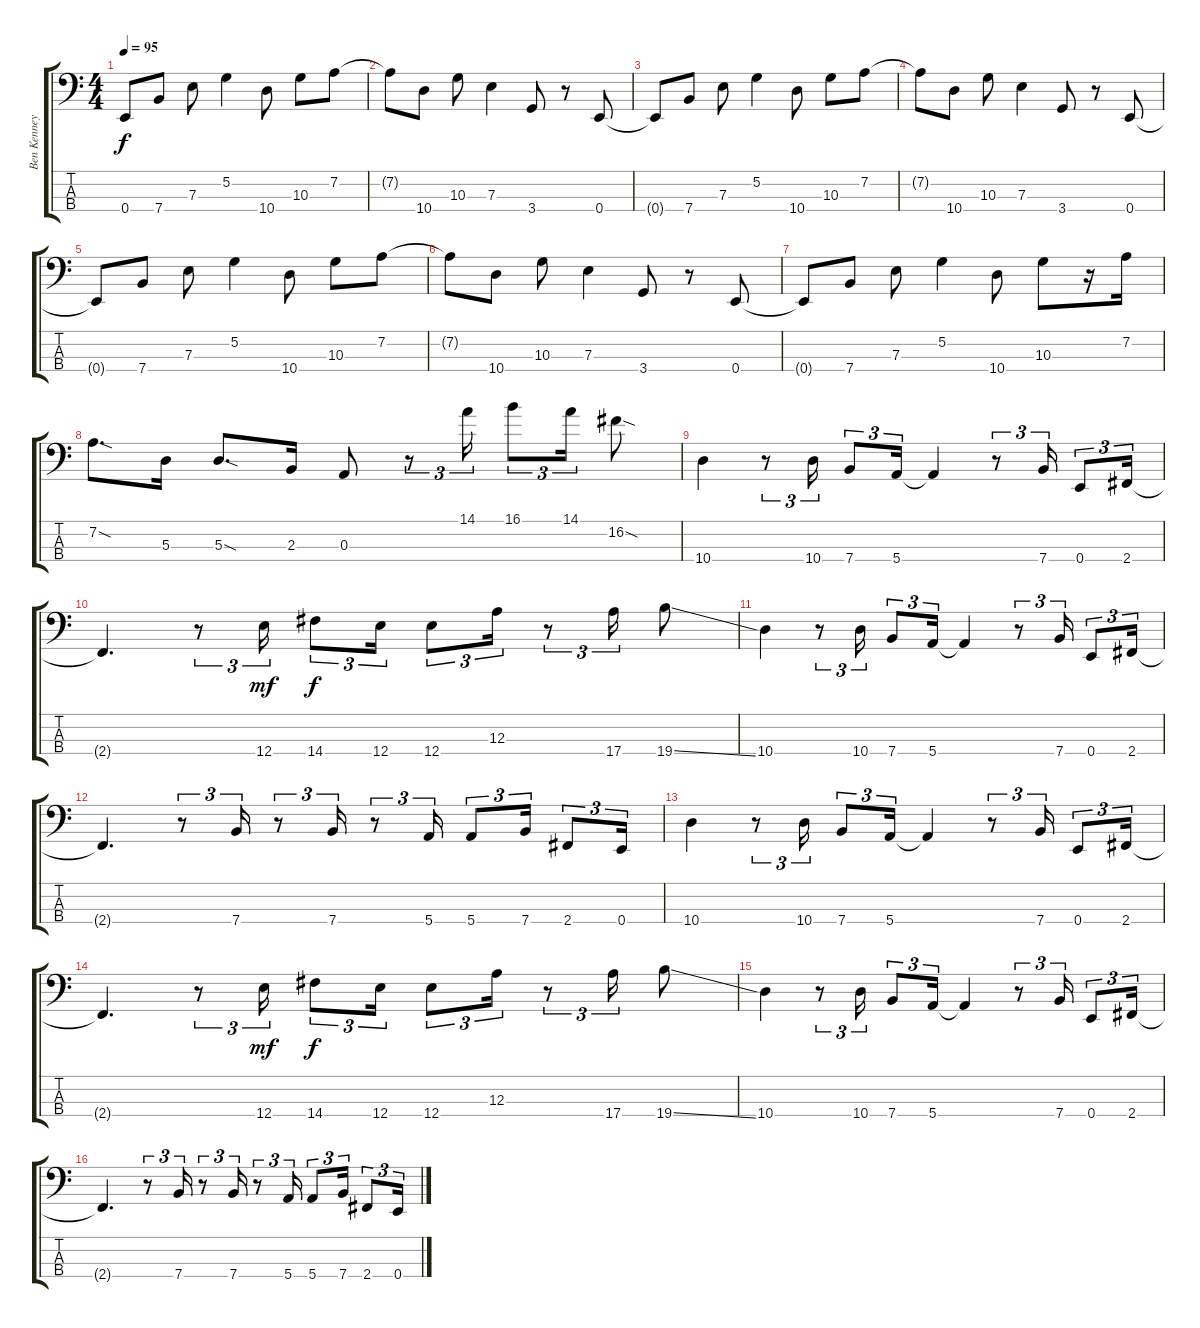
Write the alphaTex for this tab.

\track ("Ben Kenney - Bass" "Ben Kenney") {instrument electricbassfinger}
\staff {score tabs}
\tuning (G2 D2 A1 E1) {hide}
\ts (4 4)
\tempo 95
\clef f4
\ks aminor
0.4{t}.8{dy f} 7.4.8 7.3.8 5.2.4 10.4.8 10.3.8 7.2.8 |
7.2{t}.8 10.4.8 10.3.8 7.3.4 3.4.8 r.8 0.4.8 |
0.4{t}.8 7.4.8 7.3.8 5.2.4 10.4.8 10.3.8 7.2.8 |
7.2{t}.8 10.4.8 10.3.8 7.3.4 3.4.8 r.8 0.4.8 |
0.4{t}.8 7.4.8 7.3.8 5.2.4 10.4.8 10.3.8 7.2.8 |
7.2{t}.8 10.4.8 10.3.8 7.3.4 3.4.8 r.8 0.4.8 |
0.4{t}.8 7.4.8 7.3.8 5.2.4 10.4.8 10.3.8 r.16 7.2.16 |
7.2{sod}.8{d} 5.3.16 5.3{sod}.8{d} 2.3.16 0.3.8 r.8{tu (3 2)} 14.1.16{tu (3 2)} 16.1.8{tu (3 2)} 14.1.16{tu (3 2)} 16.2{sod}.8 |
10.4.4 r.8{tu (3 2)} 10.4.16{tu (3 2)} 7.4.8{tu (3 2)} 5.4.16{tu (3 2)} 5.4{t}.4 r.8{tu (3 2)} 7.4.16{tu (3 2)} 0.4.8{tu (3 2)} 2.4.16{tu (3 2)} |
2.4{t}.4{d} r.8{tu (3 2)} 12.4.16{tu (3 2) dy mf} 14.4.8{tu (3 2) dy f} 12.4.16{tu (3 2)} 12.4.8{tu (3 2)} 12.3.16{tu (3 2)} r.8{tu (3 2)} 17.4.16{tu (3 2)} 19.4{ss}.8 |
10.4.4 r.8{tu (3 2)} 10.4.16{tu (3 2)} 7.4.8{tu (3 2)} 5.4.16{tu (3 2)} 5.4{t}.4 r.8{tu (3 2)} 7.4.16{tu (3 2)} 0.4.8{tu (3 2)} 2.4.16{tu (3 2)} |
2.4{t}.4{d} r.8{tu (3 2)} 7.4.16{tu (3 2)} r.8{tu (3 2)} 7.4.16{tu (3 2)} r.8{tu (3 2)} 5.4.16{tu (3 2)} 5.4.8{tu (3 2)} 7.4.16{tu (3 2)} 2.4.8{tu (3 2)} 0.4.16{tu (3 2)} |
10.4.4 r.8{tu (3 2)} 10.4.16{tu (3 2)} 7.4.8{tu (3 2)} 5.4.16{tu (3 2)} 5.4{t}.4 r.8{tu (3 2)} 7.4.16{tu (3 2)} 0.4.8{tu (3 2)} 2.4.16{tu (3 2)} |
2.4{t}.4{d} r.8{tu (3 2)} 12.4.16{tu (3 2) dy mf} 14.4.8{tu (3 2) dy f} 12.4.16{tu (3 2)} 12.4.8{tu (3 2)} 12.3.16{tu (3 2)} r.8{tu (3 2)} 17.4.16{tu (3 2)} 19.4{ss}.8 |
10.4.4 r.8{tu (3 2)} 10.4.16{tu (3 2)} 7.4.8{tu (3 2)} 5.4.16{tu (3 2)} 5.4{t}.4 r.8{tu (3 2)} 7.4.16{tu (3 2)} 0.4.8{tu (3 2)} 2.4.16{tu (3 2)} |
2.4{t}.4{d} r.8{tu (3 2)} 7.4.16{tu (3 2)} r.8{tu (3 2)} 7.4.16{tu (3 2)} r.8{tu (3 2)} 5.4.16{tu (3 2)} 5.4.8{tu (3 2)} 7.4.16{tu (3 2)} 2.4.8{tu (3 2)} 0.4.16{tu (3 2)}
